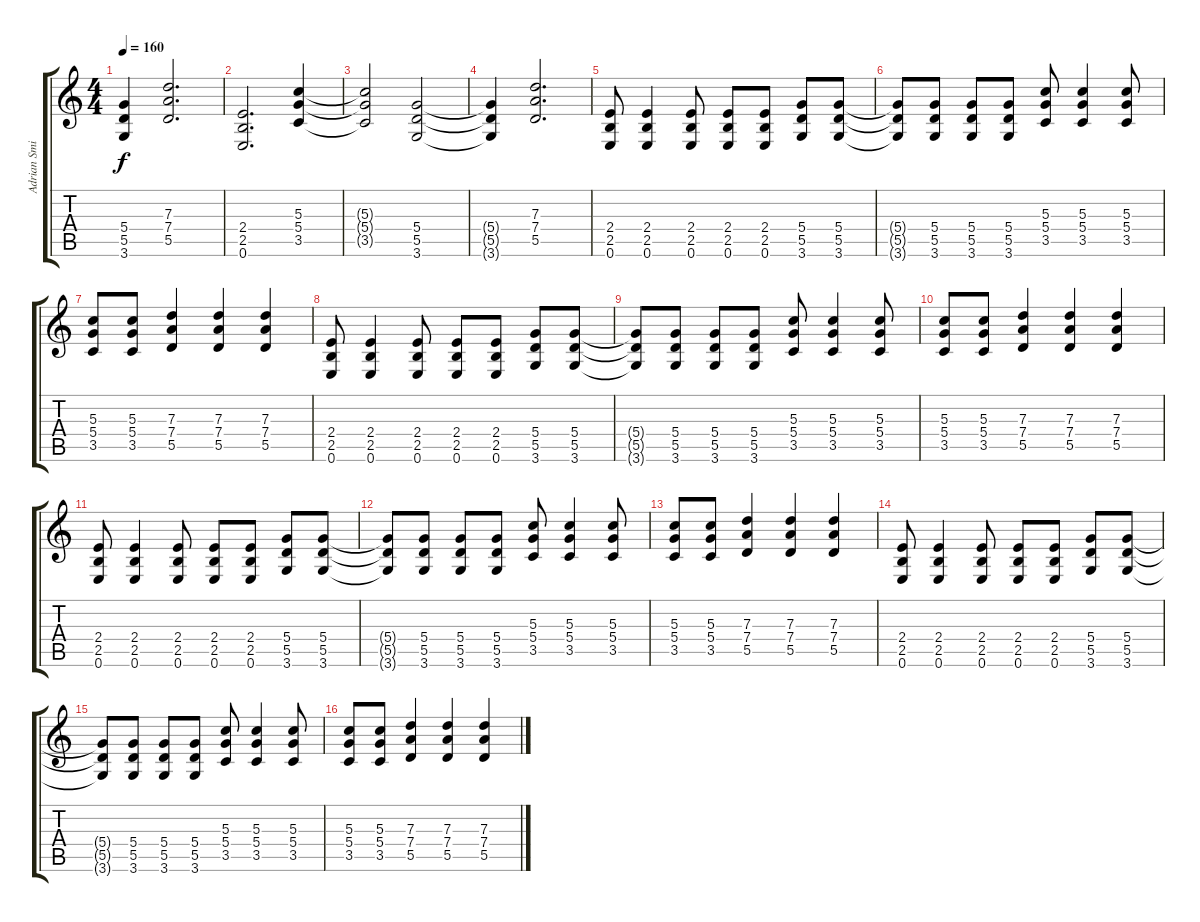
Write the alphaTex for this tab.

\track ("Adrian Smith" "Adrian Smi") {instrument electricguitarjazz}
\staff {score tabs}
\tuning (E4 B3 G3 D3 A2 E2) {hide}
\ts (4 4)
\tempo 160
\clef g2
\ks c
(5.4{t} 5.5{t} 3.6{t}).4{dy f} (7.3 7.4 5.5).2{d} |
(2.4 2.5 0.6).2{d} (5.3 5.4 3.5).4 |
(5.3{t} 5.4{t} 3.5{t}).2 (5.4 5.5 3.6).2 |
(5.4{t} 5.5{t} 3.6{t}).4 (7.3 7.4 5.5).2{d} |
(2.4 2.5 0.6).8{volume 12} (2.4 2.5 0.6).4 (2.4 2.5 0.6).8 (2.4 2.5 0.6).8 (2.4 2.5 0.6).8 (5.4 5.5 3.6).8 (5.4 5.5 3.6).8 |
(5.4{t} 5.5{t} 3.6{t}).8 (5.4 5.5 3.6).8 (5.4 5.5 3.6).8 (5.4 5.5 3.6).8 (5.3 5.4 3.5).8 (5.3 5.4 3.5).4 (5.3 5.4 3.5).8 |
(5.3 5.4 3.5).8 (5.3 5.4 3.5).8 (7.3 7.4 5.5).4 (7.3 7.4 5.5).4 (7.3 7.4 5.5).4 |
(2.4 2.5 0.6).8 (2.4 2.5 0.6).4 (2.4 2.5 0.6).8 (2.4 2.5 0.6).8 (2.4 2.5 0.6).8 (5.4 5.5 3.6).8 (5.4 5.5 3.6).8 |
(5.4{t} 5.5{t} 3.6{t}).8 (5.4 5.5 3.6).8 (5.4 5.5 3.6).8 (5.4 5.5 3.6).8 (5.3 5.4 3.5).8 (5.3 5.4 3.5).4 (5.3 5.4 3.5).8 |
(5.3 5.4 3.5).8 (5.3 5.4 3.5).8 (7.3 7.4 5.5).4 (7.3 7.4 5.5).4 (7.3 7.4 5.5).4 |
(2.4 2.5 0.6).8 (2.4 2.5 0.6).4 (2.4 2.5 0.6).8 (2.4 2.5 0.6).8 (2.4 2.5 0.6).8 (5.4 5.5 3.6).8 (5.4 5.5 3.6).8 |
(5.4{t} 5.5{t} 3.6{t}).8 (5.4 5.5 3.6).8 (5.4 5.5 3.6).8 (5.4 5.5 3.6).8 (5.3 5.4 3.5).8 (5.3 5.4 3.5).4 (5.3 5.4 3.5).8 |
(5.3 5.4 3.5).8 (5.3 5.4 3.5).8 (7.3 7.4 5.5).4 (7.3 7.4 5.5).4 (7.3 7.4 5.5).4 |
(2.4 2.5 0.6).8 (2.4 2.5 0.6).4 (2.4 2.5 0.6).8 (2.4 2.5 0.6).8 (2.4 2.5 0.6).8 (5.4 5.5 3.6).8 (5.4 5.5 3.6).8 |
(5.4{t} 5.5{t} 3.6{t}).8 (5.4 5.5 3.6).8 (5.4 5.5 3.6).8 (5.4 5.5 3.6).8 (5.3 5.4 3.5).8 (5.3 5.4 3.5).4 (5.3 5.4 3.5).8 |
(5.3 5.4 3.5).8 (5.3 5.4 3.5).8 (7.3 7.4 5.5).4 (7.3 7.4 5.5).4 (7.3 7.4 5.5).4
